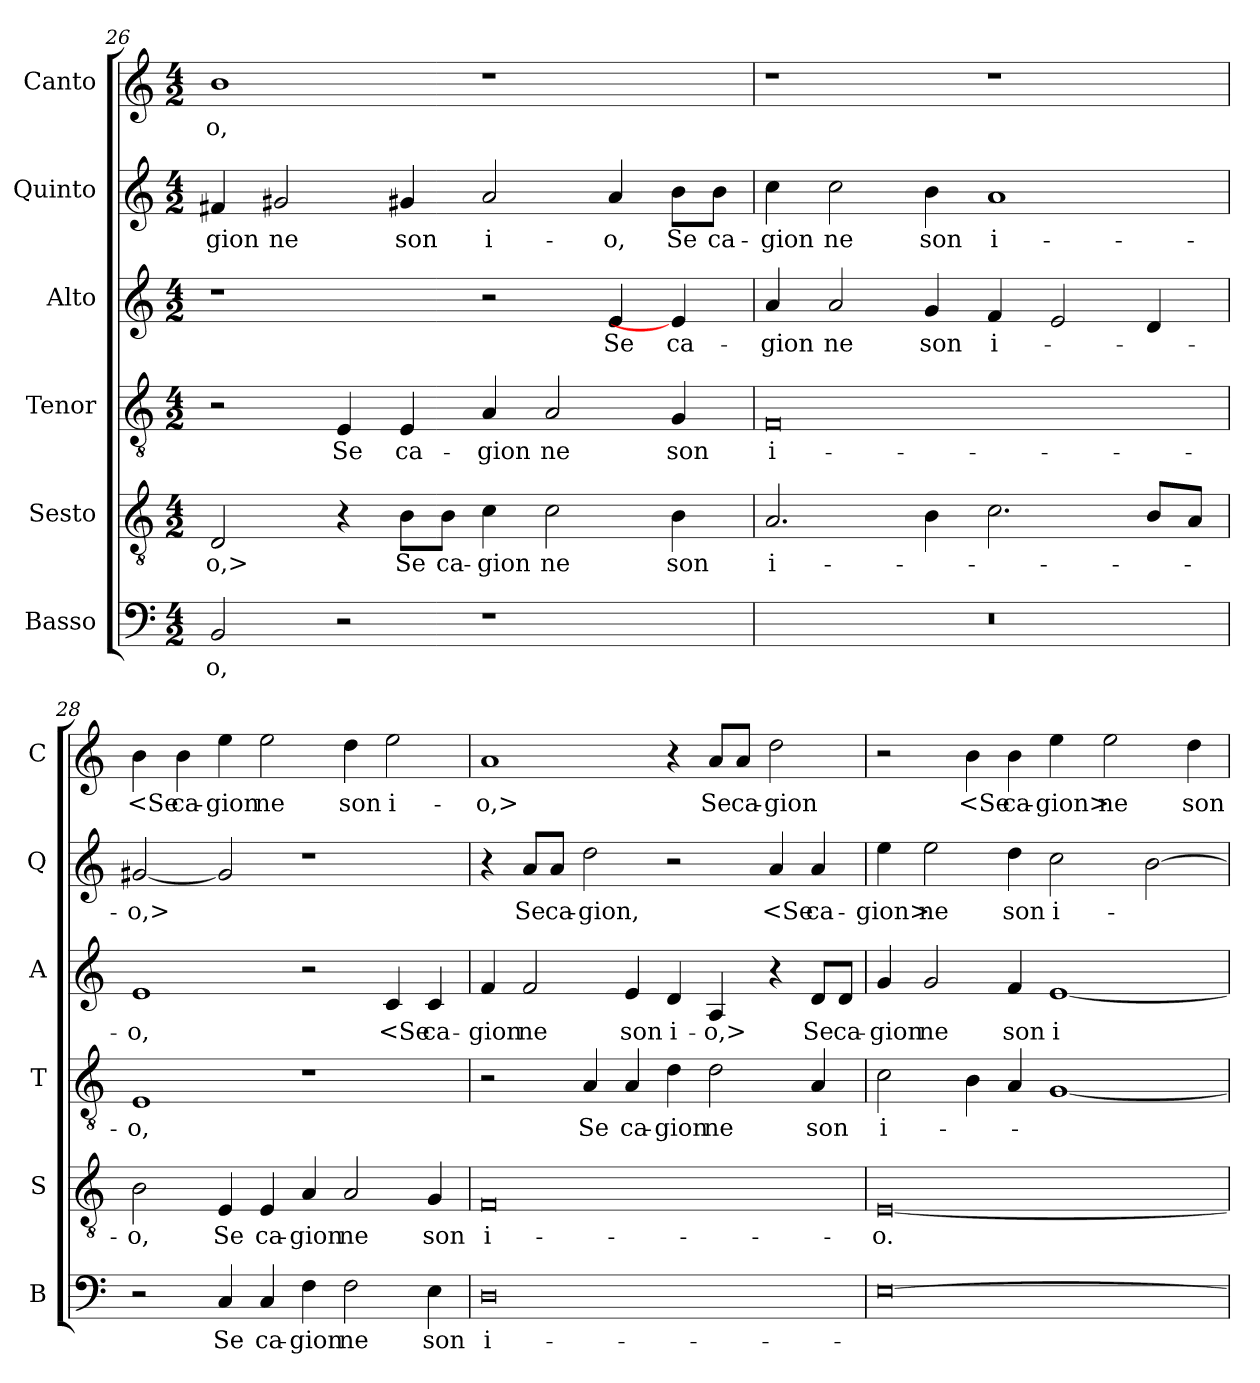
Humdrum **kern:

**kern	**text	**kern	**text	**kern	**text	**kern	**text	**kern	**text	**kern	**text
*part6	*part6	*part5	*part5	*part4	*part4	*part3	*part3	*part2	*part2	*part1	*part1
*staff6	*staff6	*staff5	*staff5	*staff4	*staff4	*staff3	*staff3	*staff2	*staff2	*staff1	*staff1
*I"Basso	*	*I"Sesto	*	*I"Tenor	*	*I"Alto	*	*I"Quinto	*	*I"Canto	*
*I'B	*	*I'S	*	*I'T	*	*I'A	*	*I'Q	*	*I'C	*
*clefF4	*	*clefGv2	*	*clefGv2	*	*clefG2	*	*clefG2	*	*clefG2	*
*k[]	*	*k[]	*	*k[]	*	*k[]	*	*k[]	*	*k[]	*
*C:	*	*C:	*	*C:	*	*C:	*	*C:	*	*C:	*
*M4/2	*	*M4/2	*	*M4/2	*	*M4/2	*	*M4/2	*	*M4/2	*
=26	=26	=26	=26	=26	=26	=26	=26	=26	=26	=26	=26
2BB	-o,	2D	-o,>	2r	.	1r	.	4f#X	-gion	1b	-o,
.	.	.	.	.	.	.	.	2g#X	ne	.	.
2r	.	4r	.	4E	Se	.	.	.	.	.	.
.	.	8BL	Se	4E	ca-	.	.	4g#X	son	.	.
.	.	8BJ	ca-	.	.	.	.	.	.	.	.
1r	.	4c	-gion	4A	-gion	2r	.	2a	i-	1r	.
.	.	2c	ne	2A	ne	.	.	.	.	.	.
.	.	.	.	.	.	4e	Se	4a	-o,	.	.
.	.	4B	son	4G	son	4e]	ca-	8bL	Se	.	.
.	.	.	.	.	.	.	.	8bJ	ca-	.	.
=27	=27	=27	=27	=27	=27	=27	=27	=27	=27	=27	=27
0r	.	2.A	i-	0F	i-	4a	-gion	4cc	-gion	1r	.
.	.	.	.	.	.	2a	ne	2cc	ne	.	.
.	.	4B	.	.	.	4g	son	4b	son	.	.
.	.	2.c	.	.	.	4f	i-	1a	i-	1r	.
.	.	.	.	.	.	2e	.	.	.	.	.
.	.	8BL	.	.	.	4d	.	.	.	.	.
.	.	8AJ	.	.	.	.	.	.	.	.	.
=28	=28	=28	=28	=28	=28	=28	=28	=28	=28	=28	=28
2r	.	2B	-o,	1E	-o,	1e	-o,	[2g#X	-o,>	4b	<Se
.	.	.	.	.	.	.	.	.	.	4b	ca-
4C	Se	4E	Se	.	.	.	.	2g#]	.	4ee	-gion
4C	ca-	4E	ca-	.	.	.	.	.	.	2ee	ne
4F	-gion	4A	-gion	1r	.	2r	.	1r	.	.	.
2F	ne	2A	ne	.	.	.	.	.	.	4dd	son
.	.	.	.	.	.	4c	<Se	.	.	2ee	i-
4E	son	4G	son	.	.	4c	ca-	.	.	.	.
=29	=29	=29	=29	=29	=29	=29	=29	=29	=29	=29	=29
0D	i-	0F	i-	2r	.	4f	-gion	4r	.	1a	-o,>
.	.	.	.	.	.	2f	ne	8aL	Se	.	.
.	.	.	.	.	.	.	.	8aJ	ca-	.	.
.	.	.	.	4A	Se	.	.	2dd	-gion,	.	.
.	.	.	.	4A	ca-	4e	son	.	.	.	.
.	.	.	.	4d	-gion	4d	i-	2r	.	4r	.
.	.	.	.	2d	ne	4A	-o,>	.	.	8aL	Se
.	.	.	.	.	.	.	.	.	.	8aJ	ca-
.	.	.	.	.	.	4r	.	4a	<Se	2dd	-gion
.	.	.	.	4A	son	8dL	Se	4a	ca-	.	.
.	.	.	.	.	.	8dJ	ca-	.	.	.	.
=30	=30	=30	=30	=30	=30	=30	=30	=30	=30	=30	=30
[0E	.	[0E	-o.	2c	i-	4g	-gion	4ee	-gion>	2r	.
.	.	.	.	.	.	2g	ne	2ee	ne	.	.
.	.	.	.	4B	.	.	.	.	.	4b	<Se
.	.	.	.	4A	.	4f	son	4dd	son	4b	ca-
.	.	.	.	[1G	.	[1e	i-	2cc	i-	4ee	-gion>
.	.	.	.	.	.	.	.	.	.	2ee	ne
.	.	.	.	.	.	.	.	[2b	.	.	.
.	.	.	.	.	.	.	.	.	.	4dd	son
=	=	=	=	=	=	=	=	=	=	=	=
*-	*-	*-	*-	*-	*-	*-	*-	*-	*-	*-	*-
